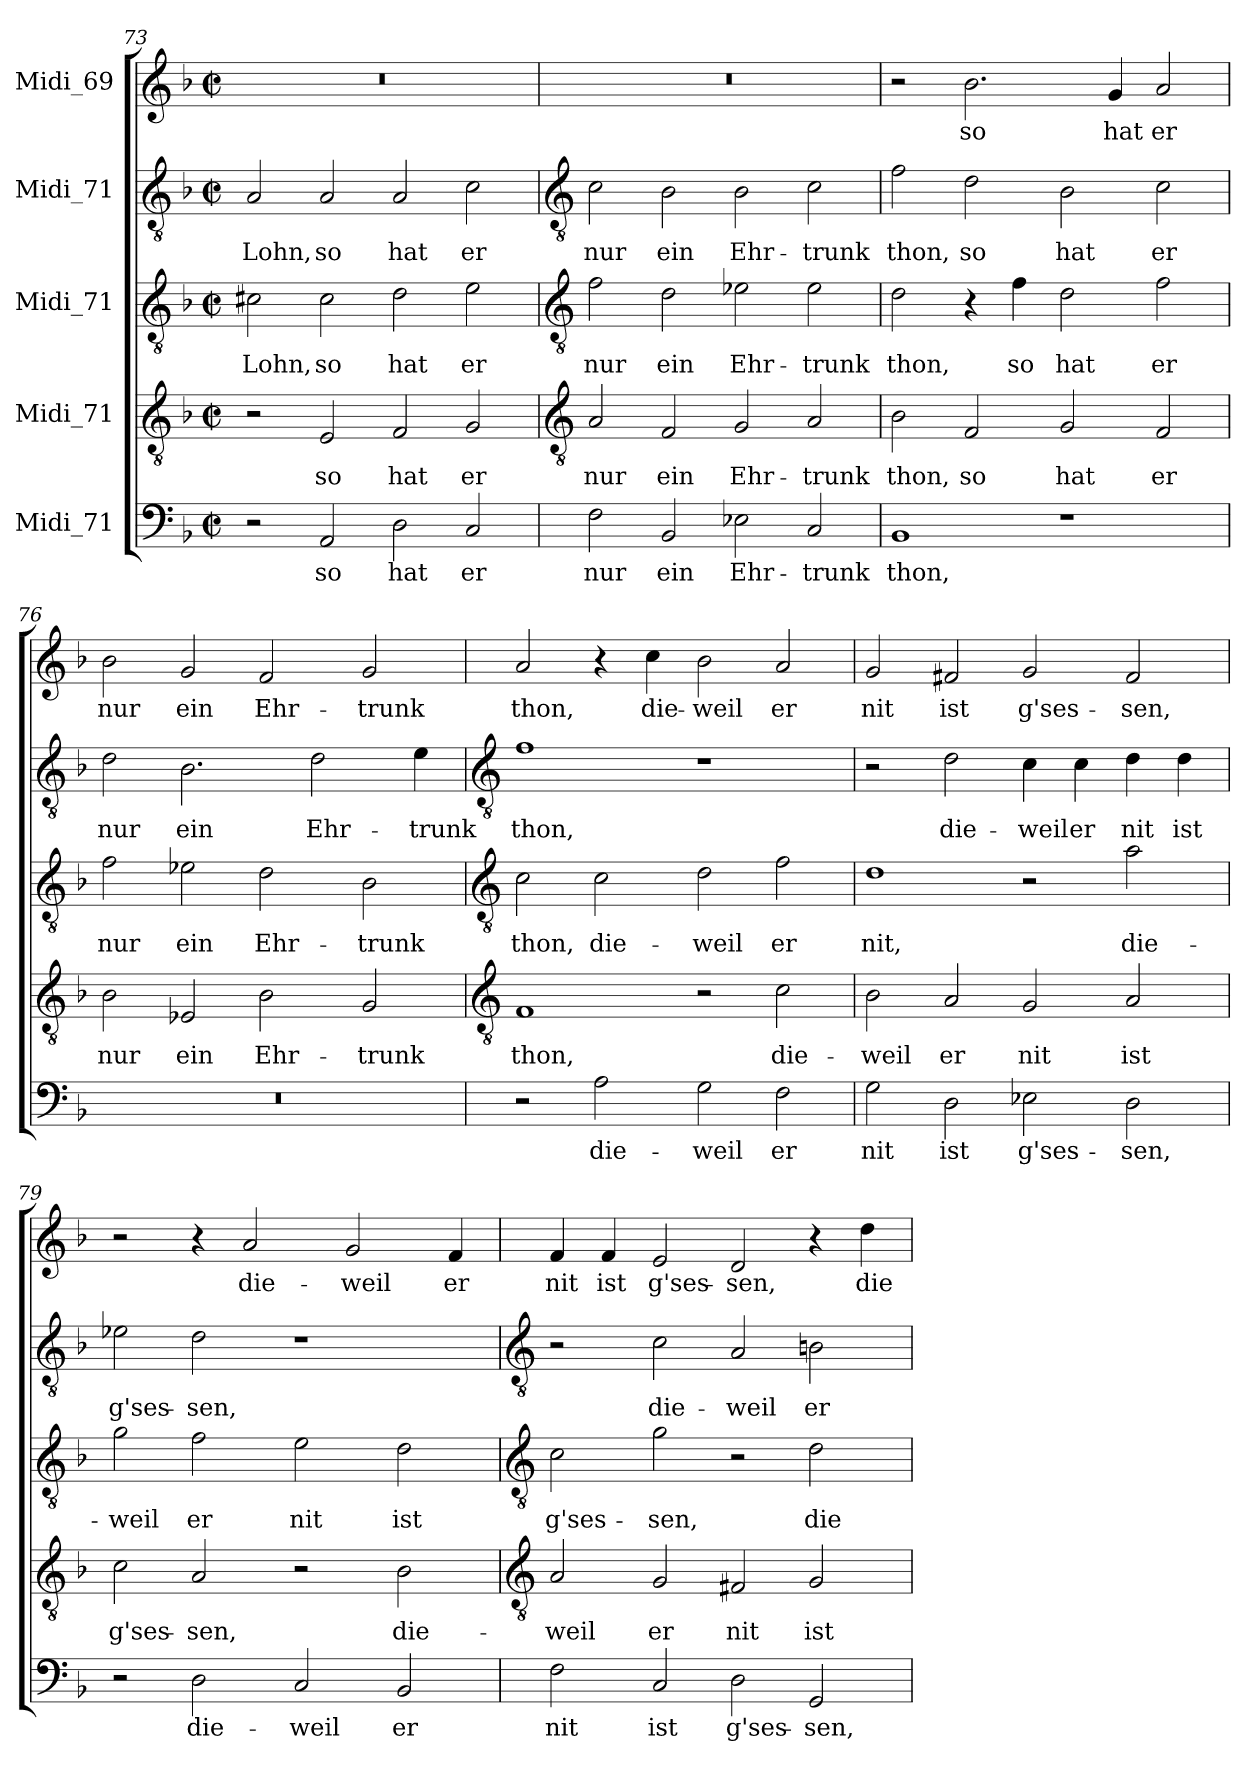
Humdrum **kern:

**kern	**text	**kern	**text	**kern	**text	**kern	**text	**kern	**text
*part5	*part5	*part4	*part4	*part3	*part3	*part2	*part2	*part1	*part1
*staff5	*staff5	*staff4	*staff4	*staff3	*staff3	*staff2	*staff2	*staff1	*staff1
*I"Midi_71	*	*I"Midi_71	*	*I"Midi_71	*	*I"Midi_71	*	*I"Midi_69	*
*clefF4	*	*clefGv2	*	*clefGv2	*	*clefGv2	*	*clefG2	*
*k[b-]	*	*k[b-]	*	*k[b-]	*	*k[b-]	*	*k[b-]	*
*F:	*	*F:	*	*F:	*	*F:	*	*F:	*
*M4/2	*	*M4/2	*	*M4/2	*	*M4/2	*	*M4/2	*
*met(c|)	*	*met(c|)	*	*met(c|)	*	*met(c|)	*	*met(c|)	*
=73	=73	=73	=73	=73	=73	=73	=73	=73	=73
!	!	!	!	!	!LO:LY:b	!	!LO:LY:b	!	!
2r	.	2r	.	2c#X	Lohn,	2A	Lohn,	0r	.
!	!LO:LY:b	!	!LO:LY:b	!	!LO:LY:b	!	!LO:LY:b	!	!
2AA	so	2E	so	2c#	so	2A	so	.	.
!	!LO:LY:b	!	!LO:LY:b	!	!LO:LY:b	!	!LO:LY:b	!	!
2D	hat	2F	hat	2d	hat	2A	hat	.	.
!	!LO:LY:b	!	!LO:LY:b	!	!LO:LY:b	!	!LO:LY:b	!	!
2C	er	2G	er	2e	er	2c	er	.	.
!!LO:LB:g=z
=74	=74	=74	=74	=74	=74	=74	=74	=74	=74
*	*	*clefGv2	*	*clefGv2	*	*clefGv2	*	*	*
!	!LO:LY:b	!	!LO:LY:b	!	!LO:LY:b	!	!LO:LY:b	!	!
2F	nur	2A	nur	2f	nur	2c	nur	0r	.
!	!LO:LY:b	!	!LO:LY:b	!	!LO:LY:b	!	!LO:LY:b	!	!
2BB-	ein	2F	ein	2d	ein	2B-	ein	.	.
!	!LO:LY:b	!	!LO:LY:b	!	!LO:LY:b	!	!LO:LY:b	!	!
2E-X	Ehr-	2G	Ehr-	2e-X	Ehr-	2B-	Ehr-	.	.
!	!LO:LY:b	!	!LO:LY:b	!	!LO:LY:b	!	!LO:LY:b	!	!
2C	-trunk	2A	-trunk	2e-	-trunk	2c	-trunk	.	.
=75	=75	=75	=75	=75	=75	=75	=75	=75	=75
!	!LO:LY:b	!	!LO:LY:b	!	!LO:LY:b	!	!LO:LY:b	!	!
1BB-	thon,	2B-	thon,	2d	thon,	2f	thon,	2r	.
!	!	!	!LO:LY:b	!	!	!	!LO:LY:b	!	!LO:LY:b
.	.	2F	so	4r	.	2d	so	2.b-	so
!	!	!	!	!	!LO:LY:b	!	!	!	!
.	.	.	.	4f	so	.	.	.	.
!	!	!	!LO:LY:b	!	!LO:LY:b	!	!LO:LY:b	!	!
1r	.	2G	hat	2d	hat	2B-	hat	.	.
!	!	!	!	!	!	!	!	!	!LO:LY:b
.	.	.	.	.	.	.	.	4g	hat
!	!	!	!LO:LY:b	!	!LO:LY:b	!	!LO:LY:b	!	!LO:LY:b
.	.	2F	er	2f	er	2c	er	2a	er
=76	=76	=76	=76	=76	=76	=76	=76	=76	=76
!	!	!	!LO:LY:b	!	!LO:LY:b	!	!LO:LY:b	!	!LO:LY:b
0r	.	2B-	nur	2f	nur	2d	nur	2b-	nur
!	!	!	!LO:LY:b	!	!LO:LY:b	!	!LO:LY:b	!	!LO:LY:b
.	.	2E-X	ein	2e-X	ein	2.B-	ein	2g	ein
!	!	!	!LO:LY:b	!	!LO:LY:b	!	!	!	!LO:LY:b
.	.	2B-	Ehr-	2d	Ehr-	.	.	2f	Ehr-
!	!	!	!	!	!	!	!LO:LY:b	!	!
.	.	.	.	.	.	2d	Ehr-	.	.
!	!	!	!LO:LY:b	!	!LO:LY:b	!	!	!	!LO:LY:b
.	.	2G	-trunk	2B-	-trunk	.	.	2g	-trunk
!	!	!	!	!	!	!	!LO:LY:b	!	!
.	.	.	.	.	.	4e	-trunk	.	.
!!LO:LB:g=z
=77	=77	=77	=77	=77	=77	=77	=77	=77	=77
*	*	*clefGv2	*	*clefGv2	*	*clefGv2	*	*	*
!	!	!	!LO:LY:b	!	!LO:LY:b	!	!LO:LY:b	!	!LO:LY:b
2r	.	1F	thon,	2c	thon,	1f	thon,	2a	thon,
!	!LO:LY:b	!	!	!	!LO:LY:b	!	!	!	!
2A	die-	.	.	2c	die-	.	.	4r	.
!	!	!	!	!	!	!	!	!	!LO:LY:b
.	.	.	.	.	.	.	.	4cc	die-
!	!LO:LY:b	!	!	!	!LO:LY:b	!	!	!	!LO:LY:b
2G	-weil	2r	.	2d	-weil	1r	.	2b-	-weil
!	!LO:LY:b	!	!LO:LY:b	!	!LO:LY:b	!	!	!	!LO:LY:b
2F	er	2c	die-	2f	er	.	.	2a	er
=78	=78	=78	=78	=78	=78	=78	=78	=78	=78
!	!LO:LY:b	!	!LO:LY:b	!	!LO:LY:b	!	!	!	!LO:LY:b
2G	nit	2B-	-weil	1d	nit,	2r	.	2g	nit
!	!LO:LY:b	!	!LO:LY:b	!	!	!	!LO:LY:b	!	!LO:LY:b
2D	ist	2A	er	.	.	2d	die-	2f#X	ist
!	!LO:LY:b	!	!LO:LY:b	!	!	!	!LO:LY:b	!	!LO:LY:b
2E-X	g'ses-	2G	nit	2r	.	4c	-weil	2g	g'ses-
!	!	!	!	!	!	!	!LO:LY:b	!	!
.	.	.	.	.	.	4c	er	.	.
!	!LO:LY:b	!	!LO:LY:b	!	!LO:LY:b	!	!LO:LY:b	!	!LO:LY:b
2D	-sen,	2A	ist	2a	die-	4d	nit	2f#	-sen,
!	!	!	!	!	!	!	!LO:LY:b	!	!
.	.	.	.	.	.	4d	ist	.	.
=79	=79	=79	=79	=79	=79	=79	=79	=79	=79
!	!	!	!LO:LY:b	!	!LO:LY:b	!	!LO:LY:b	!	!
2r	.	2c	g'ses-	2g	-weil	2e-X	g'ses-	2r	.
!	!LO:LY:b	!	!LO:LY:b	!	!LO:LY:b	!	!LO:LY:b	!	!
2D	die-	2A	-sen,	2f	er	2d	-sen,	4r	.
!	!	!	!	!	!	!	!	!	!LO:LY:b
.	.	.	.	.	.	.	.	2a	die-
!	!LO:LY:b	!	!	!	!LO:LY:b	!	!	!	!
2C	-weil	2r	.	2e	nit	1r	.	.	.
!	!	!	!	!	!	!	!	!	!LO:LY:b
.	.	.	.	.	.	.	.	2g	-weil
!	!LO:LY:b	!	!LO:LY:b	!	!LO:LY:b	!	!	!	!
2BB-	er	2B-	die-	2d	ist	.	.	.	.
!	!	!	!	!	!	!	!	!	!LO:LY:b
.	.	.	.	.	.	.	.	4f	er
!!LO:LB:g=z
=80	=80	=80	=80	=80	=80	=80	=80	=80	=80
*	*	*clefGv2	*	*clefGv2	*	*clefGv2	*	*	*
!	!LO:LY:b	!	!LO:LY:b	!	!LO:LY:b	!	!	!	!LO:LY:b
2F	nit	2A	-weil	2c	g'ses-	2r	.	4f	nit
!	!	!	!	!	!	!	!	!	!LO:LY:b
.	.	.	.	.	.	.	.	4f	ist
!	!LO:LY:b	!	!LO:LY:b	!	!LO:LY:b	!	!LO:LY:b	!	!LO:LY:b
2C	ist	2G	er	2g	-sen,	2c	die-	2e	g'ses-
!	!LO:LY:b	!	!LO:LY:b	!	!	!	!LO:LY:b	!	!LO:LY:b
2D	g'ses-	2F#X	nit	2r	.	2A	-weil	2d	-sen,
!	!LO:LY:b	!	!LO:LY:b	!	!LO:LY:b	!	!LO:LY:b	!	!
2GG	-sen,	2G	ist	2d	die-	2Bn	er	4r	.
!	!	!	!	!	!	!	!	!	!LO:LY:b
.	.	.	.	.	.	.	.	4dd	die-
=	=	=	=	=	=	=	=	=	=
*-	*-	*-	*-	*-	*-	*-	*-	*-	*-
